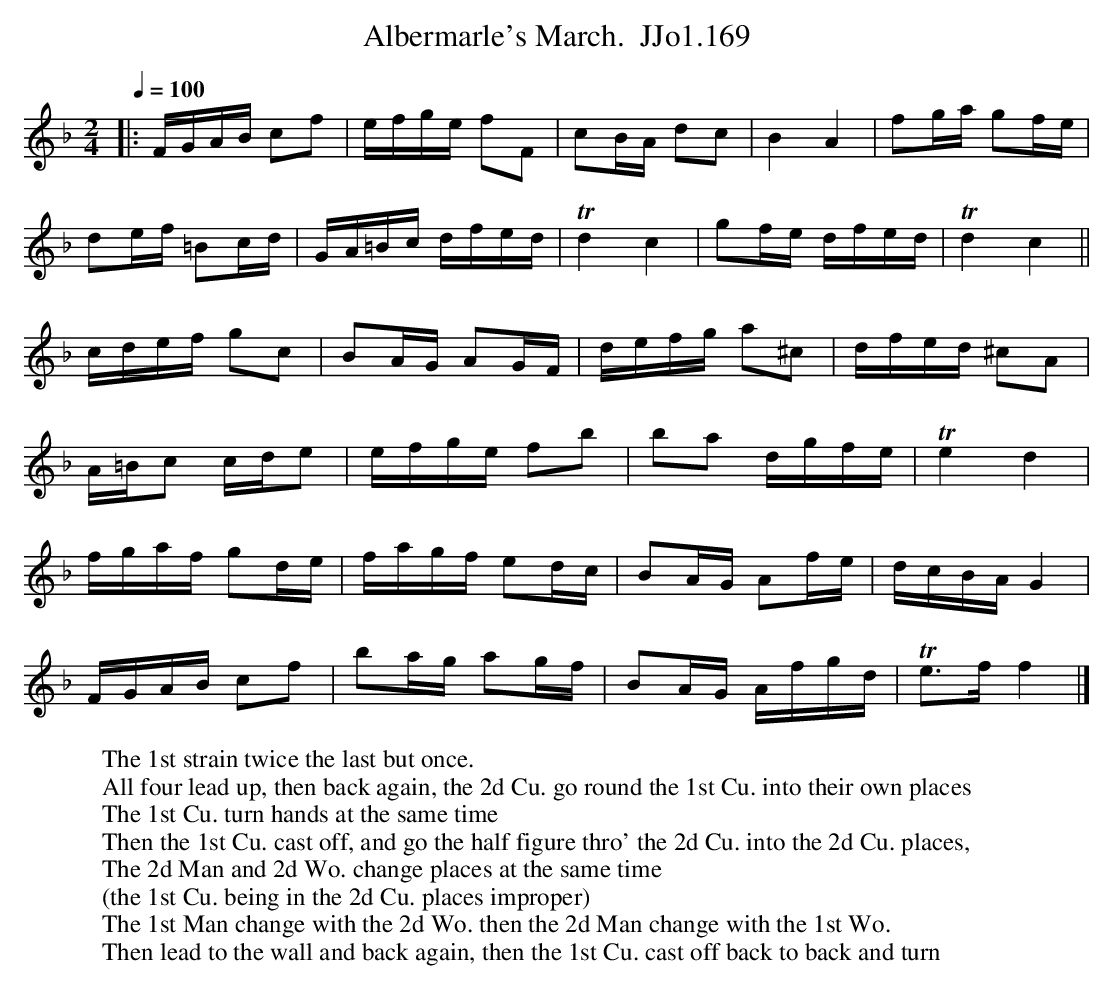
X:1
T:Albermarle's March.  JJo1.169
M:2/4
L:1/16
Q:1/4=100
K:F
|: FGAB c2f2 | efge f2F2 | c2BA d2c2 | B4 A4 |f2ga g2fe |
d2ef =B2cd | GA=Bc dfed | Td4 c4 |g2fe dfed | Td4 c4 ||
cdef g2c2 | B2AG A2GF |defg a2^c2 | dfed ^c2A2 |
A=Bc2 cde2 | efge f2b2 |b2a2 dgfe | Te4 d4 |
fgaf g2de | fagf e2dc |B2AG A2fe | dcBA G4 |
FGAB c2f2 | b2ag a2gf |B2AG Afgd | Te3f f4 |]
W:The 1st strain twice the last but once.
W:All four lead up, then back again, the 2d Cu. go round the 1st Cu. into their own places
W:The 1st Cu. turn hands at the same time
W:Then the 1st Cu. cast off, and go the half figure thro' the 2d Cu. into the 2d Cu. places,
W:The 2d Man and 2d Wo. change places at the same time
W:(the 1st Cu. being in the 2d Cu. places improper)
W:The 1st Man change with the 2d Wo. then the 2d Man change with the 1st Wo.
W:Then lead to the wall and back again, then the 1st Cu. cast off back to back and turn
